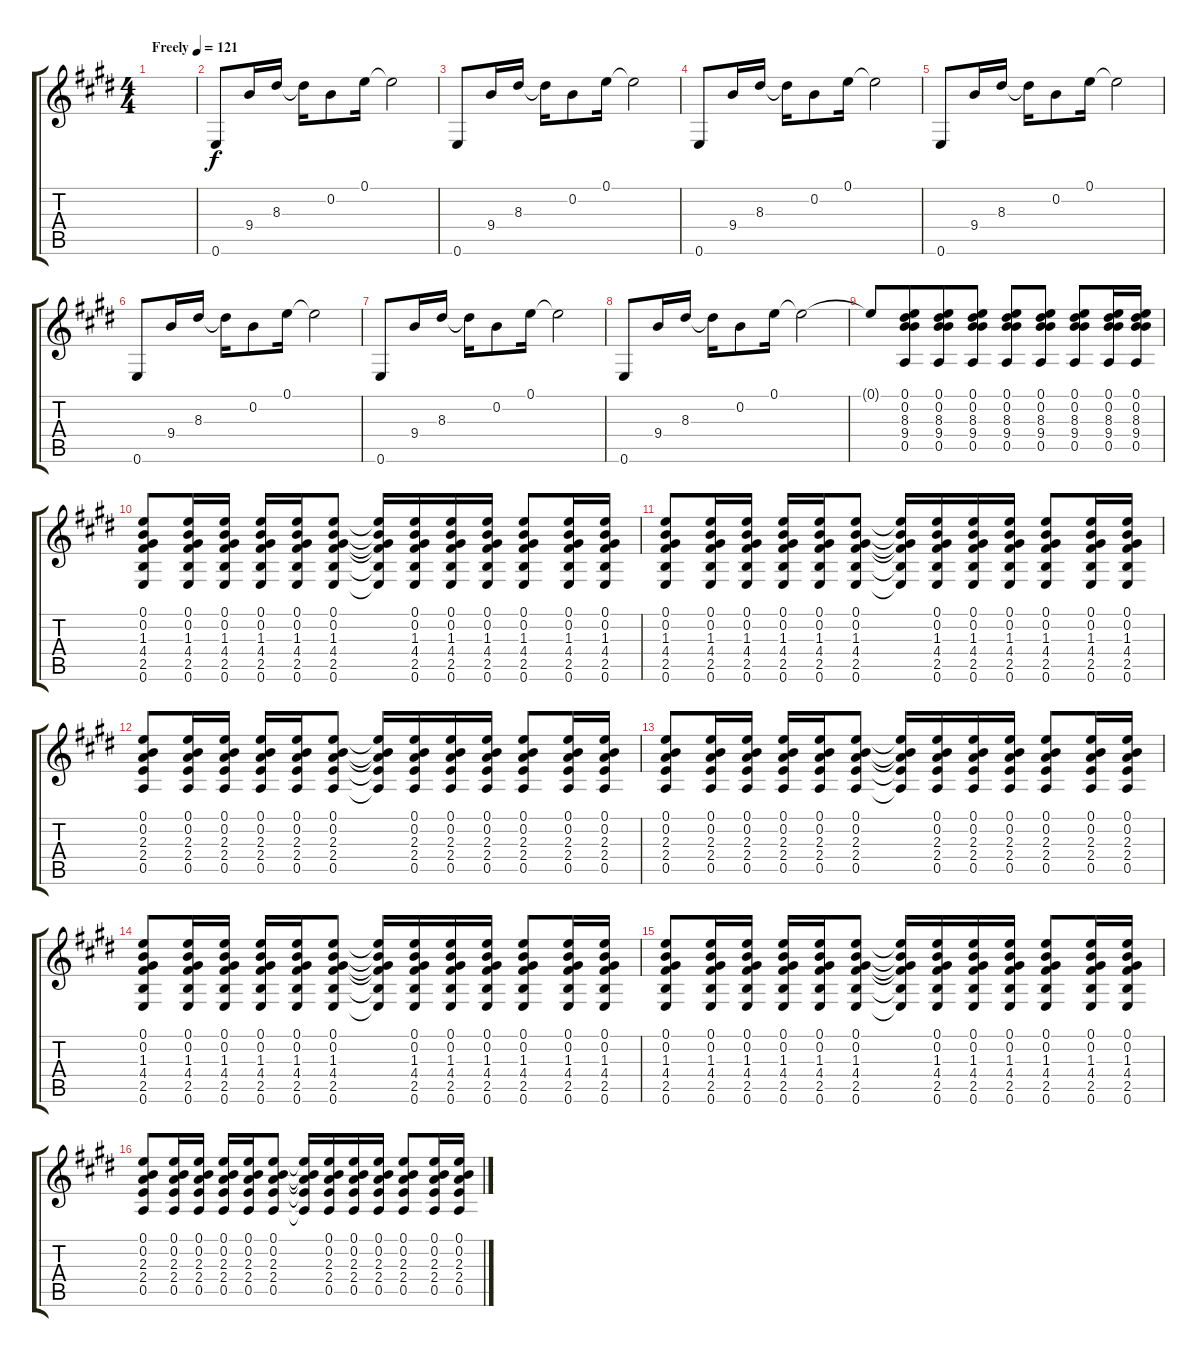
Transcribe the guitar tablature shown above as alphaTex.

\track "" {instrument acousticguitarsteel}
\staff {score tabs}
\tuning (E4 B3 G3 D3 A2 E2) {hide}
\ts (4 4)
\tempo (121 "Freely")
\clef g2
\ks e
|
0.6.8 9.4.16 8.3.16 8.3{t}.16 0.2.8 0.1.16 0.1{t}.2 |
0.6.8 9.4.16 8.3.16 8.3{t}.16 0.2.8 0.1.16 0.1{t}.2 |
0.6.8 9.4.16 8.3.16 8.3{t}.16 0.2.8 0.1.16 0.1{t}.2 |
0.6.8 9.4.16 8.3.16 8.3{t}.16 0.2.8 0.1.16 0.1{t}.2 |
0.6.8 9.4.16 8.3.16 8.3{t}.16 0.2.8 0.1.16 0.1{t}.2 |
0.6.8 9.4.16 8.3.16 8.3{t}.16 0.2.8 0.1.16 0.1{t}.2 |
0.6.8 9.4.16 8.3.16 8.3{t}.16 0.2.8 0.1.16 0.1{t}.2 |
0.1{t}.8 (0.1 0.2 8.3 9.4 0.5).8{beam merge} (0.1 0.2 8.3 9.4 0.5).8 (0.1 0.2 8.3 9.4 0.5).8 (0.1 0.2 8.3 9.4 0.5).8 (0.1 0.2 8.3 9.4 0.5).8 (0.1 0.2 8.3 9.4 0.5).8 (0.1 0.2 8.3 9.4 0.5).16 (0.1 0.2 8.3 9.4 0.5).16 |
(0.1 0.2 1.3 4.4 2.5 0.6).8 (0.1 0.2 1.3 4.4 2.5 0.6).16 (0.1 0.2 1.3 4.4 2.5 0.6).16 (0.1 0.2 1.3 4.4 2.5 0.6).16 (0.1 0.2 1.3 4.4 2.5 0.6).16 (0.1 0.2 1.3 4.4 2.5 0.6).8 (0.1{t} 0.2{t} 1.3{t} 4.4{t} 2.5{t} 0.6{t}).16 (0.1 0.2 1.3 4.4 2.5 0.6).16 (0.1 0.2 1.3 4.4 2.5 0.6).16 (0.1 0.2 1.3 4.4 2.5 0.6).16 (0.1 0.2 1.3 4.4 2.5 0.6).8 (0.1 0.2 1.3 4.4 2.5 0.6).16 (0.1 0.2 1.3 4.4 2.5 0.6).16 |
(0.1 0.2 1.3 4.4 2.5 0.6).8 (0.1 0.2 1.3 4.4 2.5 0.6).16 (0.1 0.2 1.3 4.4 2.5 0.6).16 (0.1 0.2 1.3 4.4 2.5 0.6).16 (0.1 0.2 1.3 4.4 2.5 0.6).16 (0.1 0.2 1.3 4.4 2.5 0.6).8 (0.1{t} 0.2{t} 1.3{t} 4.4{t} 2.5{t} 0.6{t}).16 (0.1 0.2 1.3 4.4 2.5 0.6).16 (0.1 0.2 1.3 4.4 2.5 0.6).16 (0.1 0.2 1.3 4.4 2.5 0.6).16 (0.1 0.2 1.3 4.4 2.5 0.6).8 (0.1 0.2 1.3 4.4 2.5 0.6).16 (0.1 0.2 1.3 4.4 2.5 0.6).16 |
(0.1 0.2 2.3 2.4 0.5).8 (0.1 0.2 2.3 2.4 0.5).16 (0.1 0.2 2.3 2.4 0.5).16 (0.1 0.2 2.3 2.4 0.5).16 (0.1 0.2 2.3 2.4 0.5).16 (0.1 0.2 2.3 2.4 0.5).8 (0.1{t} 0.2{t} 2.3{t} 2.4{t} 0.5{t}).16 (0.1 0.2 2.3 2.4 0.5).16 (0.1 0.2 2.3 2.4 0.5).16 (0.1 0.2 2.3 2.4 0.5).16 (0.1 0.2 2.3 2.4 0.5).8 (0.1 0.2 2.3 2.4 0.5).16 (0.1 0.2 2.3 2.4 0.5).16 |
(0.1 0.2 2.3 2.4 0.5).8 (0.1 0.2 2.3 2.4 0.5).16 (0.1 0.2 2.3 2.4 0.5).16 (0.1 0.2 2.3 2.4 0.5).16 (0.1 0.2 2.3 2.4 0.5).16 (0.1 0.2 2.3 2.4 0.5).8 (0.1{t} 0.2{t} 2.3{t} 2.4{t} 0.5{t}).16 (0.1 0.2 2.3 2.4 0.5).16 (0.1 0.2 2.3 2.4 0.5).16 (0.1 0.2 2.3 2.4 0.5).16 (0.1 0.2 2.3 2.4 0.5).8 (0.1 0.2 2.3 2.4 0.5).16 (0.1 0.2 2.3 2.4 0.5).16 |
(0.1 0.2 1.3 4.4 2.5 0.6).8 (0.1 0.2 1.3 4.4 2.5 0.6).16 (0.1 0.2 1.3 4.4 2.5 0.6).16 (0.1 0.2 1.3 4.4 2.5 0.6).16 (0.1 0.2 1.3 4.4 2.5 0.6).16 (0.1 0.2 1.3 4.4 2.5 0.6).8 (0.1{t} 0.2{t} 1.3{t} 4.4{t} 2.5{t} 0.6{t}).16 (0.1 0.2 1.3 4.4 2.5 0.6).16 (0.1 0.2 1.3 4.4 2.5 0.6).16 (0.1 0.2 1.3 4.4 2.5 0.6).16 (0.1 0.2 1.3 4.4 2.5 0.6).8 (0.1 0.2 1.3 4.4 2.5 0.6).16 (0.1 0.2 1.3 4.4 2.5 0.6).16 |
(0.1 0.2 1.3 4.4 2.5 0.6).8 (0.1 0.2 1.3 4.4 2.5 0.6).16 (0.1 0.2 1.3 4.4 2.5 0.6).16 (0.1 0.2 1.3 4.4 2.5 0.6).16 (0.1 0.2 1.3 4.4 2.5 0.6).16 (0.1 0.2 1.3 4.4 2.5 0.6).8 (0.1{t} 0.2{t} 1.3{t} 4.4{t} 2.5{t} 0.6{t}).16 (0.1 0.2 1.3 4.4 2.5 0.6).16 (0.1 0.2 1.3 4.4 2.5 0.6).16 (0.1 0.2 1.3 4.4 2.5 0.6).16 (0.1 0.2 1.3 4.4 2.5 0.6).8 (0.1 0.2 1.3 4.4 2.5 0.6).16 (0.1 0.2 1.3 4.4 2.5 0.6).16 |
(0.1 0.2 2.3 2.4 0.5).8 (0.1 0.2 2.3 2.4 0.5).16 (0.1 0.2 2.3 2.4 0.5).16 (0.1 0.2 2.3 2.4 0.5).16 (0.1 0.2 2.3 2.4 0.5).16 (0.1 0.2 2.3 2.4 0.5).8 (0.1{t} 0.2{t} 2.3{t} 2.4{t} 0.5{t}).16 (0.1 0.2 2.3 2.4 0.5).16 (0.1 0.2 2.3 2.4 0.5).16 (0.1 0.2 2.3 2.4 0.5).16 (0.1 0.2 2.3 2.4 0.5).8 (0.1 0.2 2.3 2.4 0.5).16 (0.1 0.2 2.3 2.4 0.5).16
